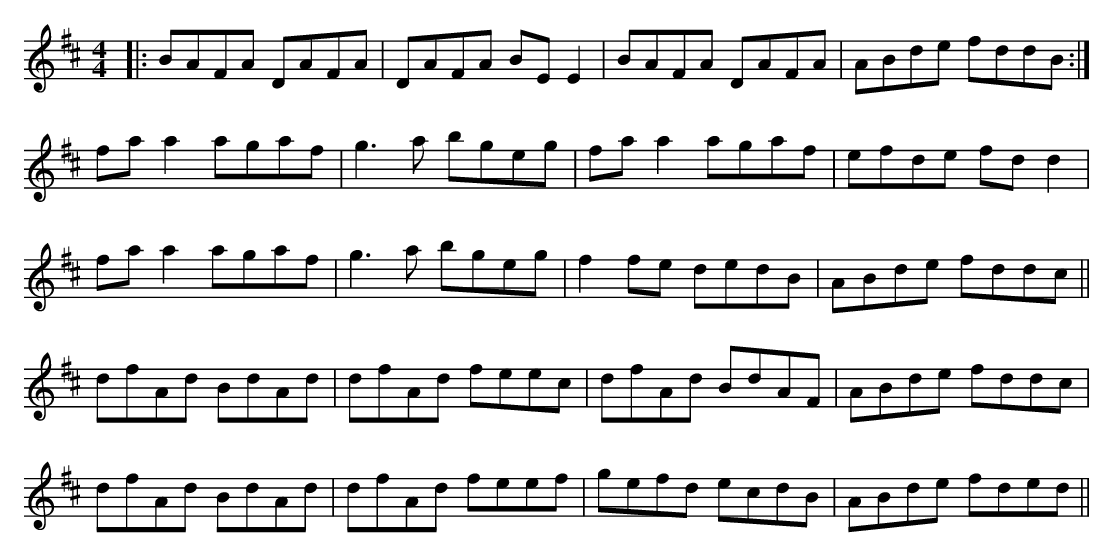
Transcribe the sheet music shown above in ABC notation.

X:1
M:4/4
K:D
|:BAFA DAFA|DAFA BEE2|BAFA DAFA|ABde fddB:|
faa2 agaf|g3a bgeg|faa2 agaf|efde fdd2|
faa2 agaf|g3a bgeg|f2fe dedB|ABde fddc||
dfAd BdAd|dfAd feec|dfAd BdAF|ABde fddc|
dfAd BdAd|dfAd feef|gefd ecdB|ABde fded||
